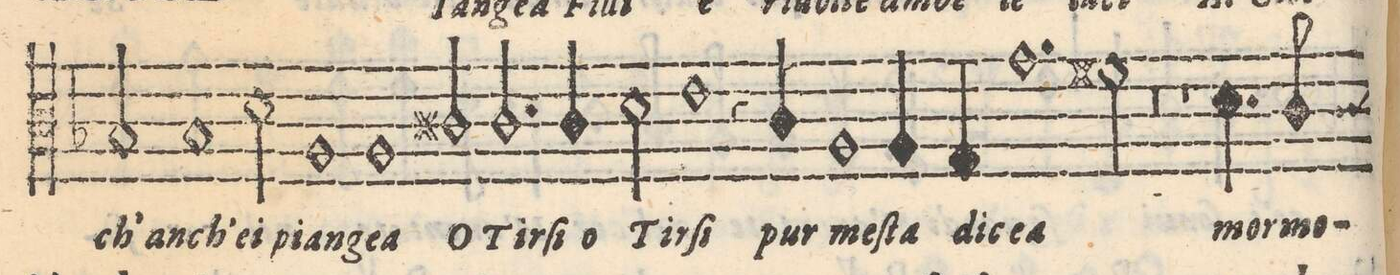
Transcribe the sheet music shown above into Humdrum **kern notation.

**kern	**text
*I"TENORE	*
*clefC3	*
*k[b-]	*
*met(C)	*
*M2/1	*
2B-/	ch'an
1B-/	ch'ei
=6-	=6-
2d\	pian-
1A	-ge-
=7-	=7-
1A	-a
2c#X/	O
2.c#/	Tir-
=8-	=8-
4c#yX/	-ſi o
2d\	Tir-
1eny	-ſi
=9-	=9-
4r	.
4cny/	pur
1A	meſ-
4A/	-ta
4G/	dic-
=10-	=10-
1.g	-ea
2f#X\	.
=11-	=11-
0r	.
=12-	=12-
1r	.
4.d\	mor-
8c/	-mo-
*custos:c	*
*-	*-
